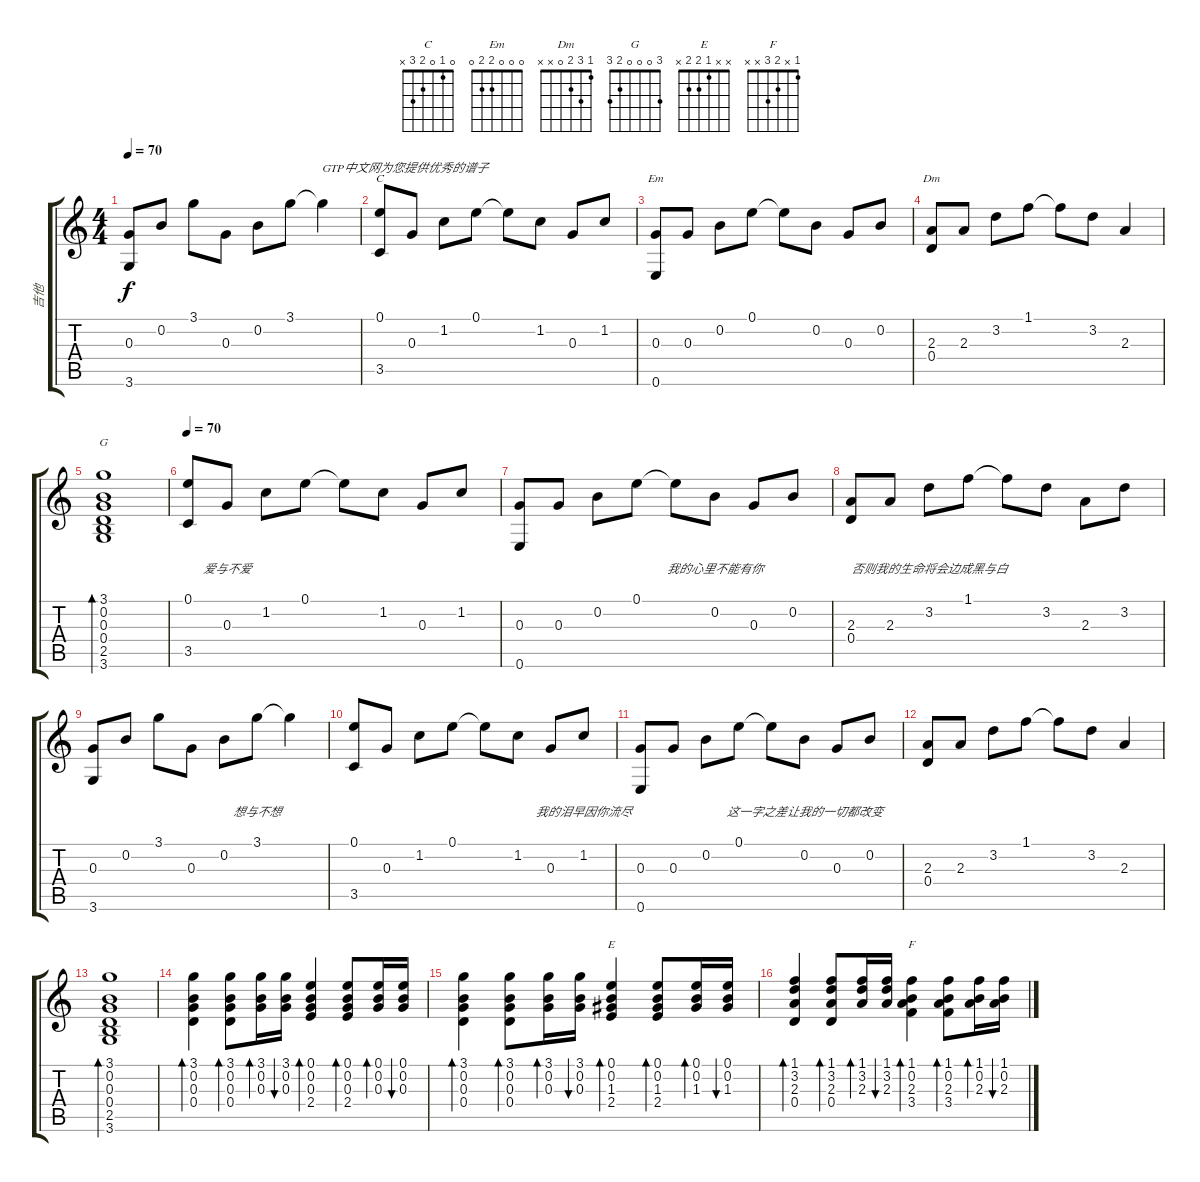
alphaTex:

\track ("吉他" "吉他") {instrument acousticguitarsteel}
\staff {score tabs}
\tuning (E4 B3 G3 D3 A2 E2) {hide}
\chord ("C" 0 1 0 2 3 x)
\chord ("Em" 0 0 0 2 2 0)
\chord ("Dm" 1 3 2 0 x x)
\chord ("G" 3 0 0 0 2 3)
\chord ("E" x x 1 2 2 x)
\chord ("F" 1 x 2 3 x x)
\ts (4 4)
\tempo 70
\clef g2
\ks c
(0.3 3.6).8{dy f} 0.2.8 3.1.8 0.3.8 0.2.8 3.1.8 3.1{t}.4{txt "GTP中文网为您提供优秀的谱子"} |
(0.1 3.5).8{ch "C"} 0.3.8 1.2.8 0.1.8 0.1{t}.8 1.2.8 0.3.8 1.2.8 |
(0.3 0.6).8{ch "Em"} 0.3.8 0.2.8 0.1.8 0.1{t}.8 0.2.8 0.3.8 0.2.8 |
(2.3 0.4).8{ch "Dm"} 2.3.8 3.2.8 1.1.8 1.1{t}.8 3.2.8 2.3.4 |
(3.1 0.2 0.3 0.4 2.5 3.6).1{bd 480 ch "G"} |
\tempo 70
(0.1 3.5).8{lyrics (0 "") lyrics (1 "") lyrics (2 "") lyrics (3 "") lyrics (4 "")} 0.3.8{lyrics (0 "") lyrics (1 "") lyrics (2 "爱与不爱") lyrics (3 "") lyrics (4 "")} 1.2.8{lyrics (0 "") lyrics (1 "") lyrics (2 "") lyrics (3 "") lyrics (4 "")} 0.1.8{lyrics (0 "") lyrics (1 "") lyrics (2 "") lyrics (3 "") lyrics (4 "")} 0.1{t}.8{lyrics (0 "") lyrics (1 "") lyrics (2 "") lyrics (3 "") lyrics (4 "")} 1.2.8{lyrics (0 "") lyrics (1 "") lyrics (2 "") lyrics (3 "") lyrics (4 "")} 0.3.8{lyrics (0 "") lyrics (1 "") lyrics (2 "") lyrics (3 "") lyrics (4 "")} 1.2.8{lyrics (0 "") lyrics (1 "") lyrics (2 "") lyrics (3 "") lyrics (4 "")} |
(0.3 0.6).8{lyrics (0 "") lyrics (1 "") lyrics (2 "") lyrics (3 "") lyrics (4 "")} 0.3.8{lyrics (0 "") lyrics (1 "") lyrics (2 "") lyrics (3 "") lyrics (4 "")} 0.2.8{lyrics (0 "") lyrics (1 "") lyrics (2 "") lyrics (3 "") lyrics (4 "")} 0.1.8{lyrics (0 "") lyrics (1 "") lyrics (2 "") lyrics (3 "") lyrics (4 "")} 0.1{t}.8{lyrics (0 "") lyrics (1 "") lyrics (2 "") lyrics (3 "") lyrics (4 "")} 0.2.8{lyrics (0 "") lyrics (1 "") lyrics (2 "我的心里不能有你") lyrics (3 "") lyrics (4 "")} 0.3.8{lyrics (0 "") lyrics (1 "") lyrics (2 "") lyrics (3 "") lyrics (4 "")} 0.2.8{lyrics (0 "") lyrics (1 "") lyrics (2 "") lyrics (3 "") lyrics (4 "")} |
(2.3 0.4).8{lyrics (0 "") lyrics (1 "") lyrics (2 "") lyrics (3 "") lyrics (4 "")} 2.3.8{lyrics (0 "") lyrics (1 "") lyrics (2 "") lyrics (3 "") lyrics (4 "")} 3.2.8{lyrics (0 "") lyrics (1 "") lyrics (2 "否则我的生命将会边成黑与白") lyrics (3 "") lyrics (4 "")} 1.1.8{lyrics (0 "") lyrics (1 "") lyrics (2 "") lyrics (3 "") lyrics (4 "")} 1.1{t}.8{lyrics (0 "") lyrics (1 "") lyrics (2 "") lyrics (3 "") lyrics (4 "")} 3.2.8{lyrics (0 "") lyrics (1 "") lyrics (2 "") lyrics (3 "") lyrics (4 "")} 2.3.8{lyrics (0 "") lyrics (1 "") lyrics (2 "") lyrics (3 "") lyrics (4 "")} 3.2.8{lyrics (0 "") lyrics (1 "") lyrics (2 "") lyrics (3 "") lyrics (4 "")} |
(0.3 3.6).8{lyrics (0 "") lyrics (1 "") lyrics (2 "") lyrics (3 "") lyrics (4 "")} 0.2.8{lyrics (0 "") lyrics (1 "") lyrics (2 "") lyrics (3 "") lyrics (4 "")} 3.1.8{lyrics (0 "") lyrics (1 "") lyrics (2 "") lyrics (3 "") lyrics (4 "")} 0.3.8{lyrics (0 "") lyrics (1 "") lyrics (2 "") lyrics (3 "") lyrics (4 "")} 0.2.8{lyrics (0 "") lyrics (1 "") lyrics (2 "") lyrics (3 "") lyrics (4 "")} 3.1.8{lyrics (0 "") lyrics (1 "") lyrics (2 "想与不想") lyrics (3 "") lyrics (4 "")} 3.1{t}.4{lyrics (0 "") lyrics (1 "") lyrics (2 "") lyrics (3 "") lyrics (4 "")} |
(0.1 3.5).8{lyrics (0 "") lyrics (1 "") lyrics (2 "") lyrics (3 "") lyrics (4 "")} 0.3.8{lyrics (0 "") lyrics (1 "") lyrics (2 "") lyrics (3 "") lyrics (4 "")} 1.2.8{lyrics (0 "") lyrics (1 "") lyrics (2 "") lyrics (3 "") lyrics (4 "")} 0.1.8{lyrics (0 "") lyrics (1 "") lyrics (2 "") lyrics (3 "") lyrics (4 "")} 0.1{t}.8{lyrics (0 "") lyrics (1 "") lyrics (2 "") lyrics (3 "") lyrics (4 "")} 1.2.8{lyrics (0 "") lyrics (1 "") lyrics (2 "") lyrics (3 "") lyrics (4 "")} 0.3.8{lyrics (0 "") lyrics (1 "") lyrics (2 "") lyrics (3 "") lyrics (4 "")} 1.2.8{lyrics (0 "") lyrics (1 "") lyrics (2 "我的泪早因你流尽") lyrics (3 "") lyrics (4 "")} |
(0.3 0.6).8{lyrics (0 "") lyrics (1 "") lyrics (2 "") lyrics (3 "") lyrics (4 "")} 0.3.8{lyrics (0 "") lyrics (1 "") lyrics (2 "") lyrics (3 "") lyrics (4 "")} 0.2.8{lyrics (0 "") lyrics (1 "") lyrics (2 "") lyrics (3 "") lyrics (4 "")} 0.1.8{lyrics (0 "") lyrics (1 "") lyrics (2 "") lyrics (3 "") lyrics (4 "")} 0.1{t}.8{lyrics (0 "") lyrics (1 "") lyrics (2 "") lyrics (3 "") lyrics (4 "")} 0.2.8{lyrics (0 "") lyrics (1 "") lyrics (2 "这一字之差让我的一切都改变") lyrics (3 "") lyrics (4 "")} 0.3.8 0.2.8 |
(2.3 0.4).8 2.3.8 3.2.8 1.1.8 1.1{t}.8 3.2.8 2.3.4 |
(3.1 0.2 0.3 0.4 2.5 3.6).1{bd 480} |
(3.1 0.2 0.3 0.4).4{bd 60} (3.1 0.2 0.3 0.4).8{bd 60} (3.1 0.2 0.3).16{bd 60} (3.1 0.2 0.3).16{bu 60} (0.1 0.2 0.3 2.4).4{bd 60} (0.1 0.2 0.3 2.4).8{bd 60} (0.1 0.2 0.3).16{bd 60} (0.1 0.2 0.3).16{bu 60} |
(3.1 0.2 0.3 0.4).4{bd 60} (3.1 0.2 0.3 0.4).8{bd 60} (3.1 0.2 0.3).16{bd 60} (3.1 0.2 0.3).16{bu 60} (0.1 0.2 1.3 2.4).4{bd 60 ch "E"} (0.1 0.2 1.3 2.4).8{bd 60} (0.1 0.2 1.3).16{bd 60} (0.1 0.2 1.3).16{bu 60} |
(1.1 3.2 2.3 0.4).4{bd 60} (1.1 3.2 2.3 0.4).8{bd 60} (1.1 3.2 2.3).16{bd 60} (1.1 3.2 2.3).16{bu 60} (1.1 0.2 2.3 3.4).4{bd 60 ch "F"} (1.1 0.2 2.3 3.4).8{bd 60} (1.1 0.2 2.3).16{bd 60} (1.1 0.2 2.3).16{bu 60}
